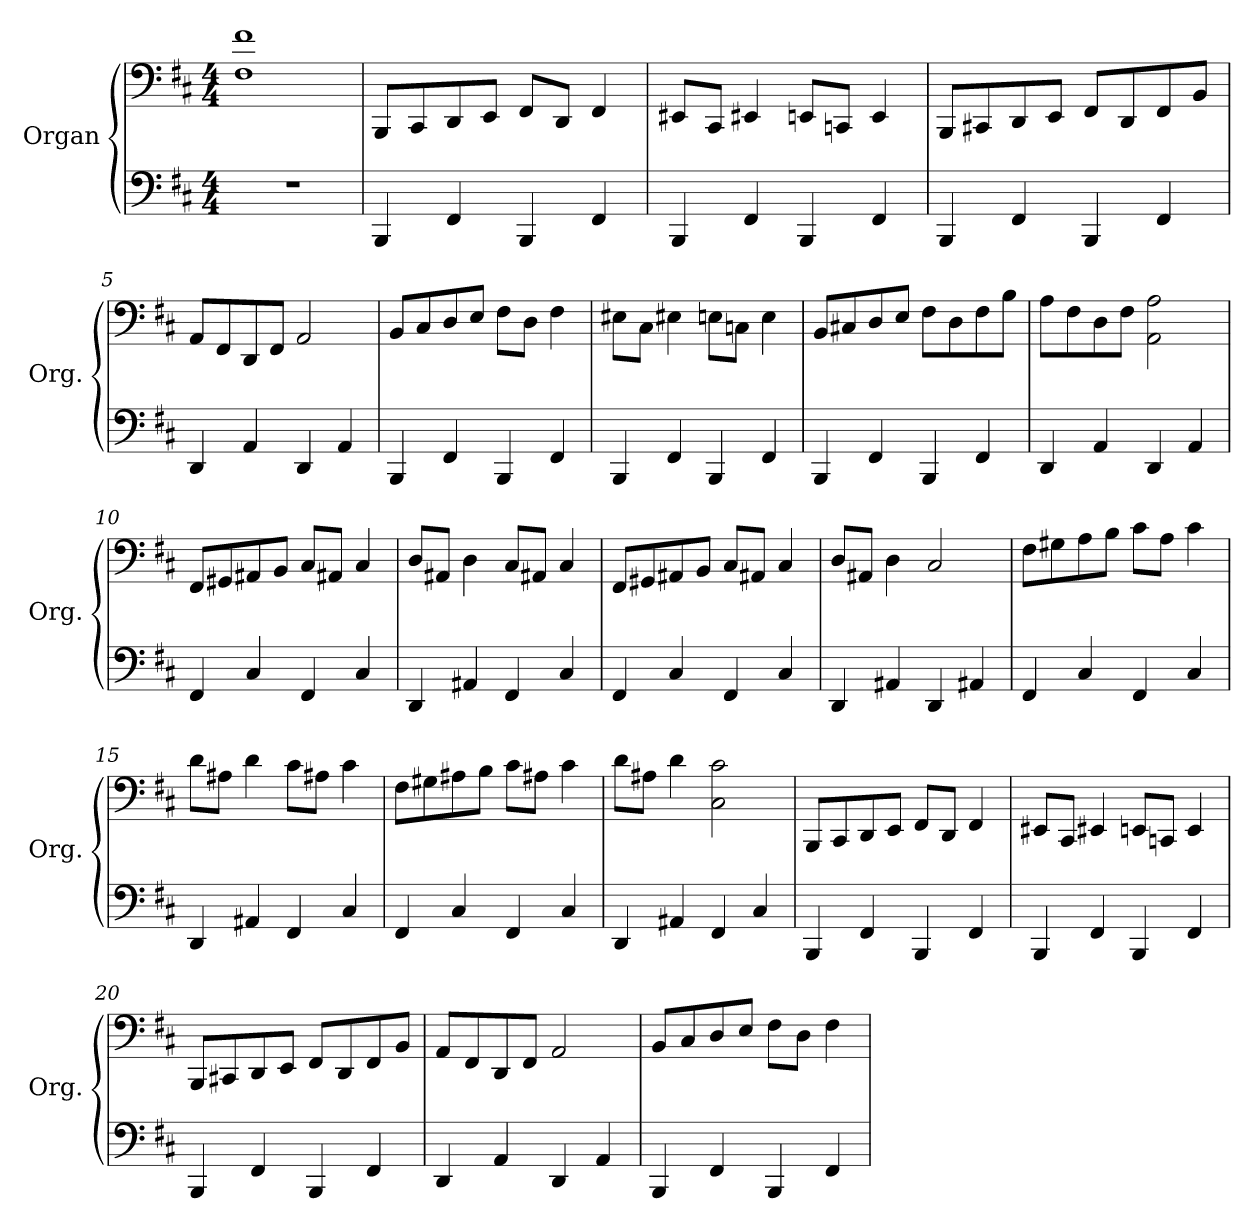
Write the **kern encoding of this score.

**kern	**kern
*part1	*part1
*staff2	*staff1
*I"Organ	*
*I'Org.	*
*clefF4	*clefF4
*k[f#c#]	*k[f#c#]
*M4/4	*M4/4
=1	=1
1r	1F# 1f#
=2	=2
4BBB/	8BBB/L
.	8CC#/
4FF#/	8DD/
.	8EE/J
4BBB/	8FF#/L
.	8DD/J
4FF#/	4FF#/
=3	=3
4BBB/	8EE#X/L
.	8CC#/J
4FF#/	4EE#X/
4BBB/	8EEn/L
.	8CCn/J
4FF#/	4EE/
=4	=4
4BBB/	8BBB/L
.	8CC#X/
4FF#/	8DD/
.	8EE/J
4BBB/	8FF#/L
.	8DD/
4FF#/	8FF#/
.	8BB/J
=5	=5
4DD/	8AA/L
.	8FF#/
4AA/	8DD/
.	8FF#/J
4DD/	2AA/
4AA/	.
!!LO:LB:g=z
=6	=6
4BBB/	8BB/L
.	8C#/
4FF#/	8D/
.	8E/J
4BBB/	8F#\L
.	8D\J
4FF#/	4F#\
=7	=7
4BBB/	8E#X\L
.	8C#\J
4FF#/	4E#X\
4BBB/	8En\L
.	8Cn\J
4FF#/	4E\
=8	=8
4BBB/	8BB/L
.	8C#X/
4FF#/	8D/
.	8E/J
4BBB/	8F#\L
.	8D\
4FF#/	8F#\
.	8B\J
=9	=9
4DD/	8A\L
.	8F#\
4AA/	8D\
.	8F#\J
4DD/	2AA\ 2A\
4AA/	.
=10	=10
4FF#/	8FF#/L
.	8GG#X/
4C#/	8AA#X/
.	8BB/J
4FF#/	8C#/L
.	8AA#X/J
4C#/	4C#/
!!LO:LB:g=z
=11	=11
4DD/	8D/L
.	8AA#X/J
4AA#X/	4D\
4FF#/	8C#/L
.	8AA#X/J
4C#/	4C#/
=12	=12
4FF#/	8FF#/L
.	8GG#X/
4C#/	8AA#X/
.	8BB/J
4FF#/	8C#/L
.	8AA#X/J
4C#/	4C#/
=13	=13
4DD/	8D/L
.	8AA#X/J
4AA#X/	4D\
4DD/	2C#/
4AA#X/	.
=14	=14
4FF#/	8F#\L
.	8G#X\
4C#/	8A\
.	8B\J
4FF#/	8c#\L
.	8A\J
4C#/	4c#\
=15	=15
4DD/	8d\L
.	8A#X\J
4AA#X/	4d\
4FF#/	8c#\L
.	8A#X\J
4C#/	4c#\
!!LO:LB:g=z
=16	=16
4FF#/	8F#\L
.	8G#X\
4C#/	8A#X\
.	8B\J
4FF#/	8c#\L
.	8A#X\J
4C#/	4c#\
=17	=17
4DD/	8d\L
.	8A#X\J
4AA#X/	4d\
4FF#/	2C#\ 2c#\
4C#/	.
=18	=18
4BBB/	8BBB/L
.	8CC#/
4FF#/	8DD/
.	8EE/J
4BBB/	8FF#/L
.	8DD/J
4FF#/	4FF#/
=19	=19
4BBB/	8EE#X/L
.	8CC#/J
4FF#/	4EE#X/
4BBB/	8EEn/L
.	8CCn/J
4FF#/	4EE/
!!LO:LB:g=z
=20	=20
4BBB/	8BBB/L
.	8CC#X/
4FF#/	8DD/
.	8EE/J
4BBB/	8FF#/L
.	8DD/
4FF#/	8FF#/
.	8BB/J
=21	=21
4DD/	8AA/L
.	8FF#/
4AA/	8DD/
.	8FF#/J
4DD/	2AA/
4AA/	.
=22	=22
4BBB/	8BB/L
.	8C#/
4FF#/	8D/
.	8E/J
4BBB/	8F#\L
.	8D\J
4FF#/	4F#\
=	=
*-	*-
